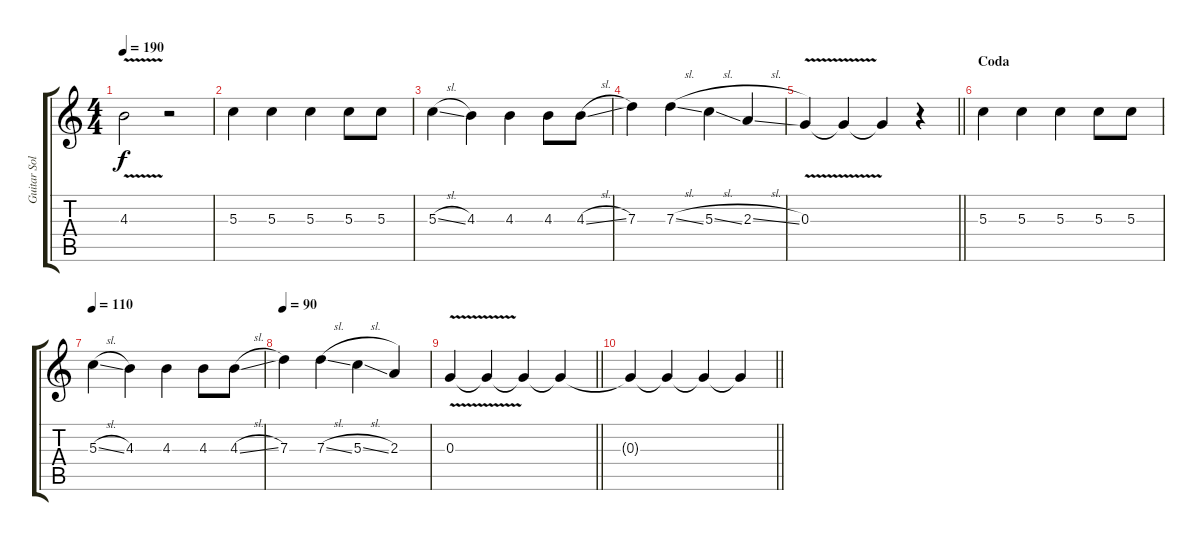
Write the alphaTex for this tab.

\track ("Guitar Solo" "Guitar Sol") {instrument overdrivenguitar}
\staff {score tabs}
\tuning (E4 B3 G3 D3 A2 E2) {hide}
\ts (4 4)
\tempo 190
\clef g2
\ks c
4.3{v}.2{dy f} r.2 |
5.3.4 5.3.4 5.3.4 5.3.8 5.3.8 |
5.3{sl}.4 4.3.4 4.3.4 4.3.8 4.3{sl}.8 |
7.3.4 7.3{sl}.4 5.3{sl}.4 2.3{sl}.4 |
\barLineRight lightlight
0.3{v}.4 0.3{t}.4 0.3{t}.4 r.4 |
\section ("" "Coda")
5.3.4 5.3.4 5.3.4 5.3.8 5.3.8 |
\tempo 110
5.3{sl}.4 4.3.4 4.3.4 4.3.8 4.3{sl}.8 |
\tempo 90
7.3.4 7.3{sl}.4 5.3{sl}.4 2.3.4 |
\barLineRight lightlight
0.3{v}.4 0.3{t}.4 0.3{t}.4 0.3{t}.4 |
\barLineRight lightlight
0.3{t}.4 0.3{t}.4 0.3{t}.4 0.3{t}.4
